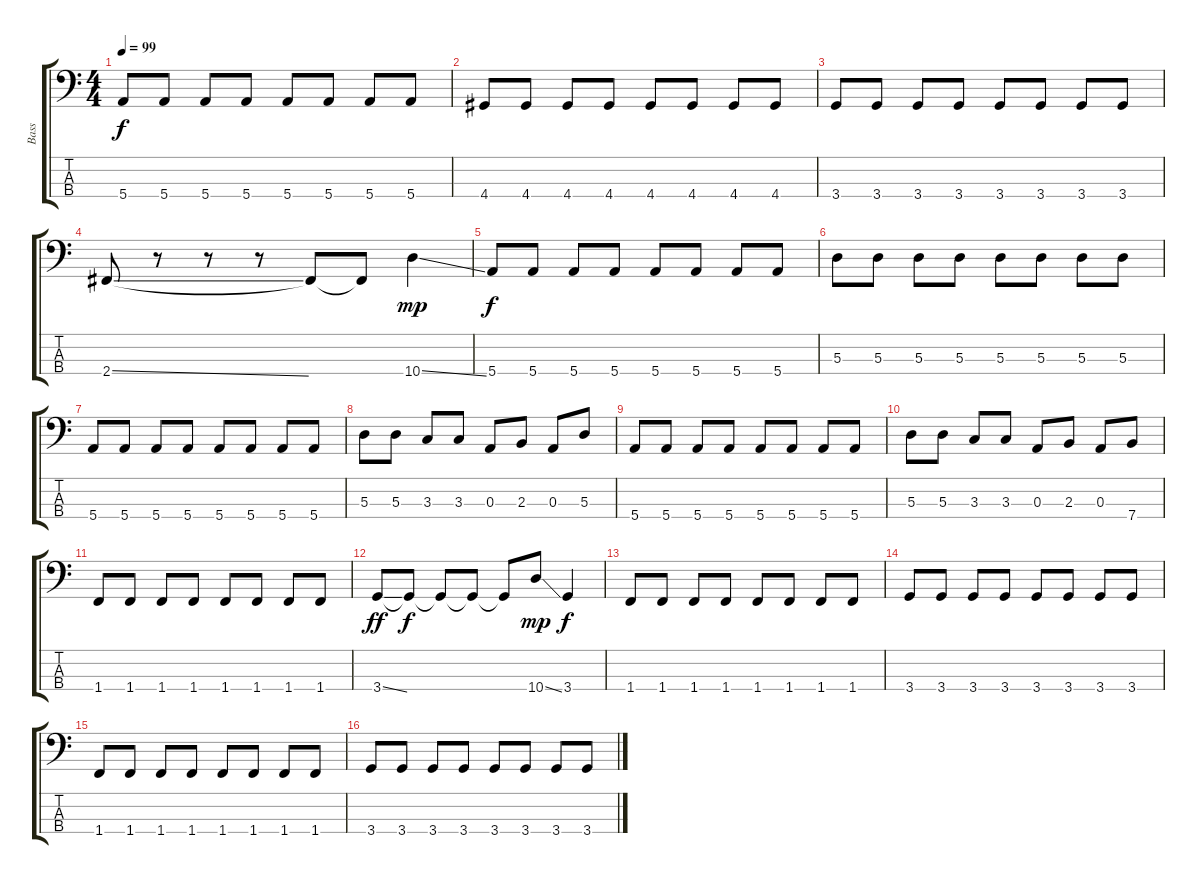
\track ("Bass" "Bass") {instrument electricbassfinger}
\staff {score tabs}
\tuning (G2 D2 A1 E1) {hide}
\ts (4 4)
\tempo 99
\clef f4
\ks c
5.4.8{dy f} 5.4.8 5.4.8 5.4.8 5.4.8 5.4.8 5.4.8 5.4.8 |
4.4.8 4.4.8 4.4.8 4.4.8 4.4.8 4.4.8 4.4.8 4.4.8 |
3.4.8 3.4.8 3.4.8 3.4.8 3.4.8 3.4.8 3.4.8 3.4.8 |
2.4{ss}.8 r.8 r.8 r.8 2.4{t}.8 2.4{t}.8 10.4{ss}.4{dy mp} |
5.4.8{dy f} 5.4.8 5.4.8 5.4.8 5.4.8 5.4.8 5.4.8 5.4.8 |
5.3.8 5.3.8 5.3.8 5.3.8 5.3.8 5.3.8 5.3.8 5.3.8 |
5.4.8 5.4.8 5.4.8 5.4.8 5.4.8 5.4.8 5.4.8 5.4.8 |
5.3.8 5.3.8 3.3.8 3.3.8 0.3.8 2.3.8 0.3.8 5.3.8 |
5.4.8 5.4.8 5.4.8 5.4.8 5.4.8 5.4.8 5.4.8 5.4.8 |
5.3.8 5.3.8 3.3.8 3.3.8 0.3.8 2.3.8 0.3.8 7.4.8 |
1.4.8 1.4.8 1.4.8 1.4.8 1.4.8 1.4.8 1.4.8 1.4.8 |
3.4{ss}.8{dy ff} 3.4{t}.8{dy f} 3.4{t}.8 3.4{t}.8 3.4{t}.8 10.4{ss}.8{dy mp} 3.4.4{dy f} |
1.4.8 1.4.8 1.4.8 1.4.8 1.4.8 1.4.8 1.4.8 1.4.8 |
3.4.8 3.4.8 3.4.8 3.4.8 3.4.8 3.4.8 3.4.8 3.4.8 |
1.4.8 1.4.8 1.4.8 1.4.8 1.4.8 1.4.8 1.4.8 1.4.8 |
3.4.8 3.4.8 3.4.8 3.4.8 3.4.8 3.4.8 3.4.8 3.4.8
